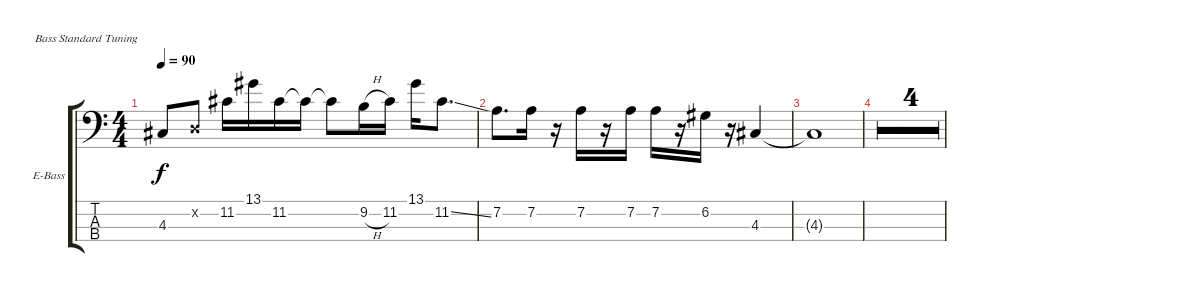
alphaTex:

\bracketExtendMode groupsimilarinstruments
\firstSystemTrackNameOrientation horizontal
\otherSystemsTrackNameOrientation horizontal
\track ("Bass" "E-Bass") {multiBarRest instrument electricbassfinger}
\staff {score tabs}
\tuning (G2 D2 A1 E1)
\ts (4 4)
\tempo 90
\clef f4
\ks c
4.3{t}.8{dy f} 0.2{x}.8 11.2.16 13.1.16 11.2.16 11.2{t}.16 11.2{t}.8 9.2{h}.16 11.2.16 13.1.16 11.2{ss}.8{d} |
7.2.8{d} 7.2.16 r.16 7.2.16 r.16 7.2.16 7.2.16 r.16 6.2.16 r.16 4.3.4 |
4.3{t}.1 |
r.1 |
r.1 |
r.1 |
r.1
